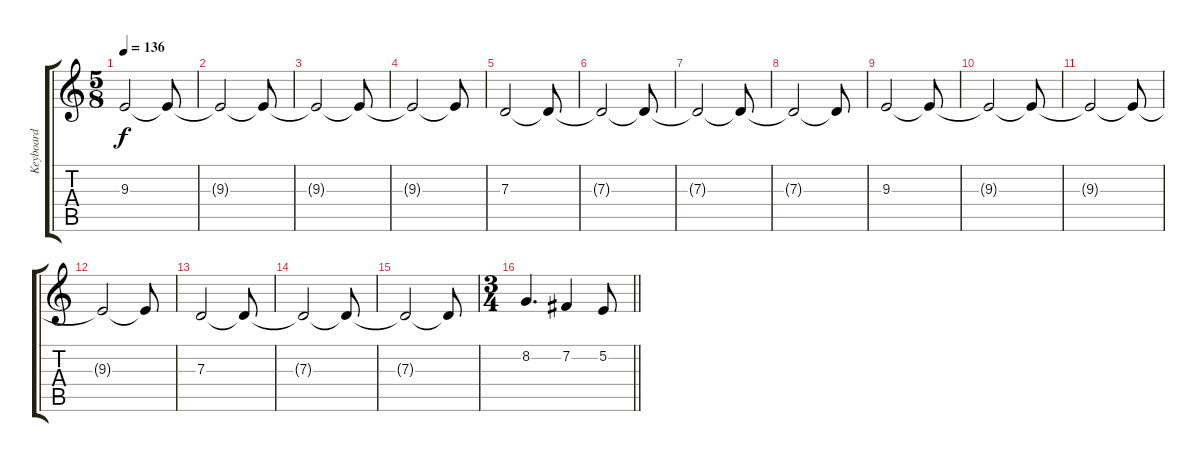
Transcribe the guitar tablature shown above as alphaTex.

\track ("Keyboard" "Keyboard") {instrument stringensemble1}
\staff {score tabs}
\tuning (E4 B3 G3 D3 A2 E2) {hide}
\ts (5 8)
\tempo 136
\clef g2
\ks c
9.3.2{dy f} 9.3{t}.8 |
9.3{t}.2 9.3{t}.8 |
9.3{t}.2 9.3{t}.8 |
9.3{t}.2 9.3{t}.8 |
7.3.2 7.3{t}.8 |
7.3{t}.2 7.3{t}.8 |
7.3{t}.2 7.3{t}.8 |
7.3{t}.2 7.3{t}.8 |
9.3.2 9.3{t}.8 |
9.3{t}.2 9.3{t}.8 |
9.3{t}.2 9.3{t}.8 |
9.3{t}.2 9.3{t}.8 |
7.3.2 7.3{t}.8 |
7.3{t}.2 7.3{t}.8 |
7.3{t}.2 7.3{t}.8 |
\ts (3 4)
\barLineRight lightlight
8.2.4{d} 7.2.4 5.2.8
